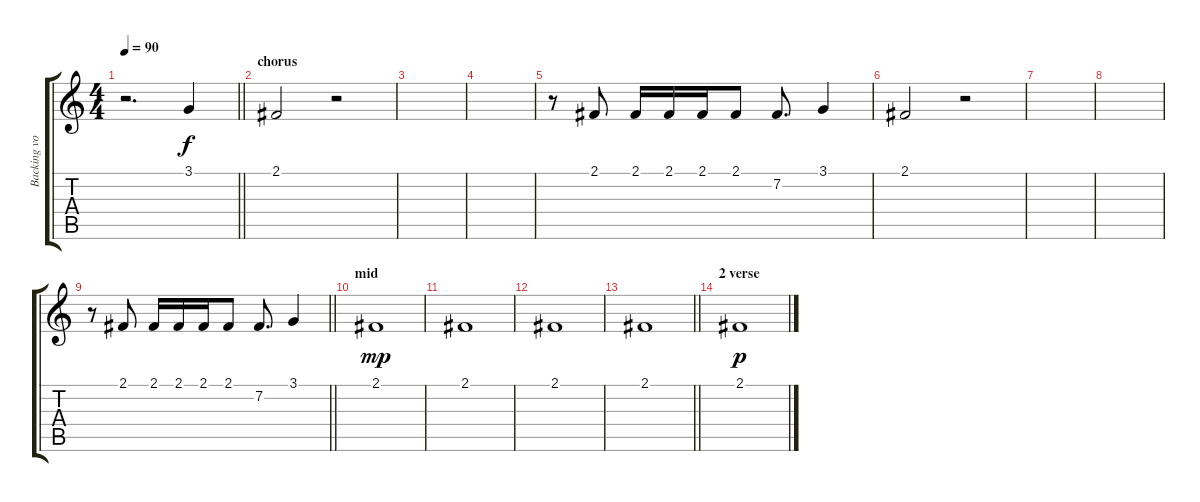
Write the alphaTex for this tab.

\track ("Backing vocal" "Backing vo") {instrument clarinet}
\staff {score tabs}
\tuning (E4 B3 G3 D3 A2 E2) {hide}
\ts (4 4)
\tempo 90
\clef g2
\barLineRight lightlight
\ks c
r.2{d dy f} 3.1.4 |
\section ("" "chorus")
2.1.2 r.2 |
|
|
r.8 2.1.8 2.1.16 2.1.16 2.1.16 2.1.8 7.2.8{d} 3.1.4 |
2.1.2 r.2 |
|
|
\barLineRight lightlight
r.8 2.1.8 2.1.16 2.1.16 2.1.16 2.1.8 7.2.8{d} 3.1.4 |
\section ("" "mid")
2.1.1{dy mp} |
2.1.1 |
2.1.1 |
\barLineRight lightlight
2.1.1 |
\section ("" "2 verse")
2.1.1{dy p}
